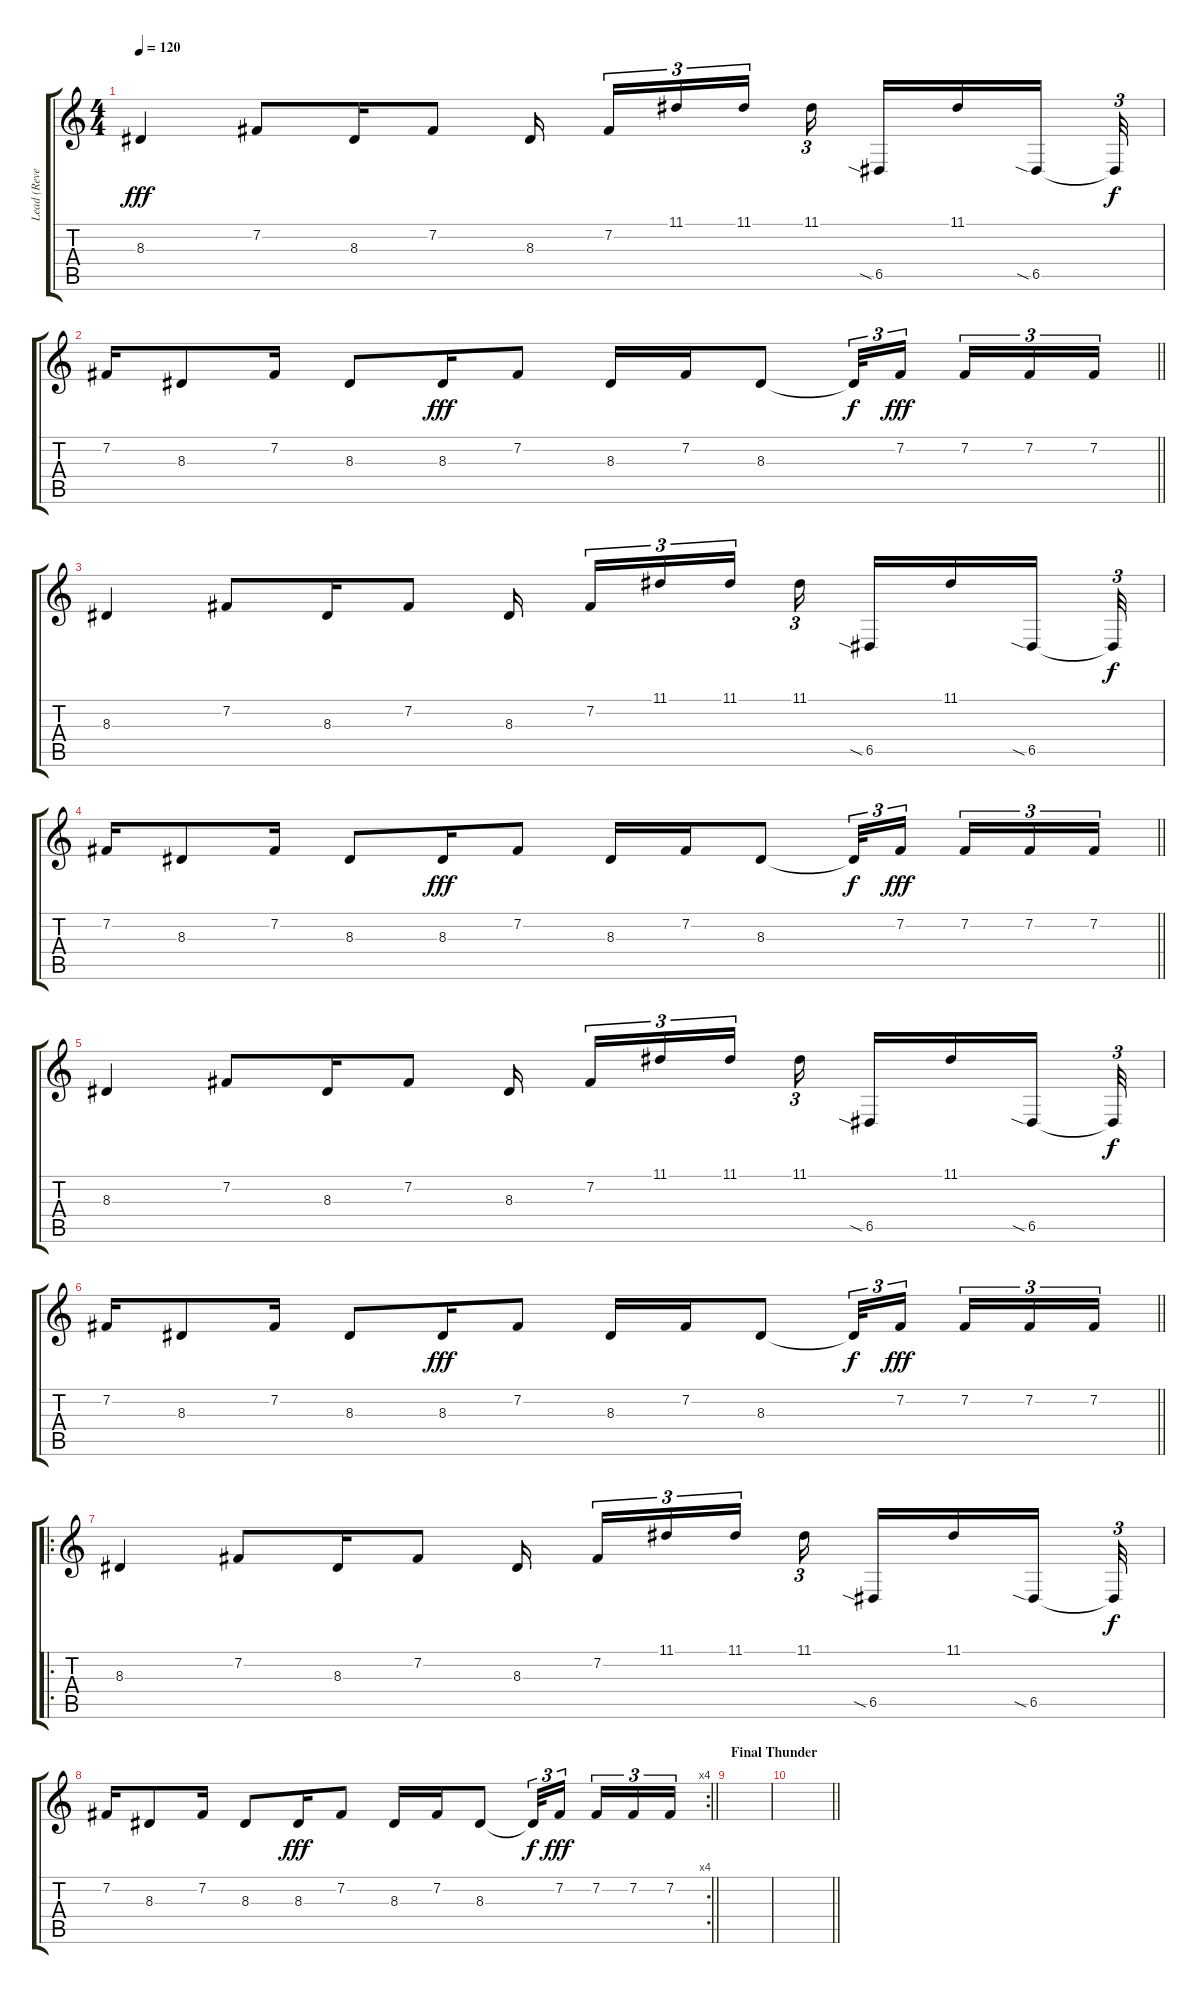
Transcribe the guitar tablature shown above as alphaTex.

\track ("Lead (Reverb)" "Lead (Reve") {instrument orchestralharp}
\staff {score tabs}
\tuning (E4 B3 G3 D3 A2 E2) {hide}
\ts (4 4)
\tempo 120
\clef g2
\ks c
8.3.4{dy fff volume 12} 7.2.8 8.3.16 7.2.8 8.3.16{beam splitsecondary} 7.2.16{tu (3 2)} 11.1.16{tu (3 2)} 11.1.16{tu (3 2)} 11.1.16{tu (3 2) beam splitsecondary} 6.5{sia}.16 11.1.16 6.5{sia}.16{beam splitsecondary} 6.5{t}.32{tu (3 2) dy f} |
\barLineRight lightlight
7.2.16 8.3.8 7.2.16 8.3.8 8.3.16{dy fff} 7.2.8 8.3.16 7.2.16 8.3.8 8.3{t}.32{tu (3 2) dy f} 7.2.16{tu (3 2) dy fff beam splitsecondary} 7.2.16{tu (3 2)} 7.2.16{tu (3 2)} 7.2.16{tu (3 2)} |
8.3.4{volume 12} 7.2.8 8.3.16 7.2.8 8.3.16{beam splitsecondary} 7.2.16{tu (3 2)} 11.1.16{tu (3 2)} 11.1.16{tu (3 2)} 11.1.16{tu (3 2) beam splitsecondary} 6.5{sia}.16 11.1.16 6.5{sia}.16{beam splitsecondary} 6.5{t}.32{tu (3 2) dy f} |
\barLineRight lightlight
7.2.16 8.3.8 7.2.16 8.3.8 8.3.16{dy fff} 7.2.8 8.3.16 7.2.16 8.3.8 8.3{t}.32{tu (3 2) dy f} 7.2.16{tu (3 2) dy fff beam splitsecondary} 7.2.16{tu (3 2)} 7.2.16{tu (3 2)} 7.2.16{tu (3 2)} |
8.3.4{volume 12} 7.2.8 8.3.16 7.2.8 8.3.16{beam splitsecondary} 7.2.16{tu (3 2)} 11.1.16{tu (3 2)} 11.1.16{tu (3 2)} 11.1.16{tu (3 2) beam splitsecondary} 6.5{sia}.16 11.1.16 6.5{sia}.16{beam splitsecondary} 6.5{t}.32{tu (3 2) dy f} |
\barLineRight lightlight
7.2.16 8.3.8 7.2.16 8.3.8 8.3.16{dy fff} 7.2.8 8.3.16 7.2.16 8.3.8 8.3{t}.32{tu (3 2) dy f} 7.2.16{tu (3 2) dy fff beam splitsecondary} 7.2.16{tu (3 2)} 7.2.16{tu (3 2)} 7.2.16{tu (3 2)} |
\ro
8.3.4{volume 12} 7.2.8 8.3.16 7.2.8 8.3.16{beam splitsecondary} 7.2.16{tu (3 2)} 11.1.16{tu (3 2)} 11.1.16{tu (3 2)} 11.1.16{tu (3 2) beam splitsecondary} 6.5{sia}.16 11.1.16 6.5{sia}.16{beam splitsecondary} 6.5{t}.32{tu (3 2) dy f} |
\rc 4
\barLineRight lightlight
7.2.16 8.3.8 7.2.16 8.3.8 8.3.16{dy fff} 7.2.8 8.3.16 7.2.16 8.3.8 8.3{t}.32{tu (3 2) dy f} 7.2.16{tu (3 2) dy fff beam splitsecondary} 7.2.16{tu (3 2)} 7.2.16{tu (3 2)} 7.2.16{tu (3 2)} |
\section ("" "Final Thunder")
|
\barLineRight lightlight
